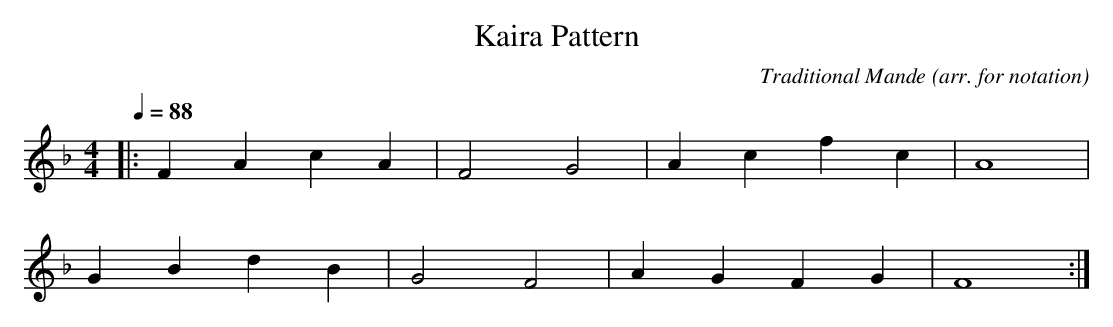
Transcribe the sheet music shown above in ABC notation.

X:1
T:Kaira Pattern
C:Traditional Mande (arr. for notation)
M:4/4
L:1/8
Q:1/4=88
K:F
|: F2 A2 c2 A2 | F4 G4 | A2 c2 f2 c2 | A8 |
   G2 B2 d2 B2 | G4 F4 | A2 G2 F2 G2 | F8 :|
